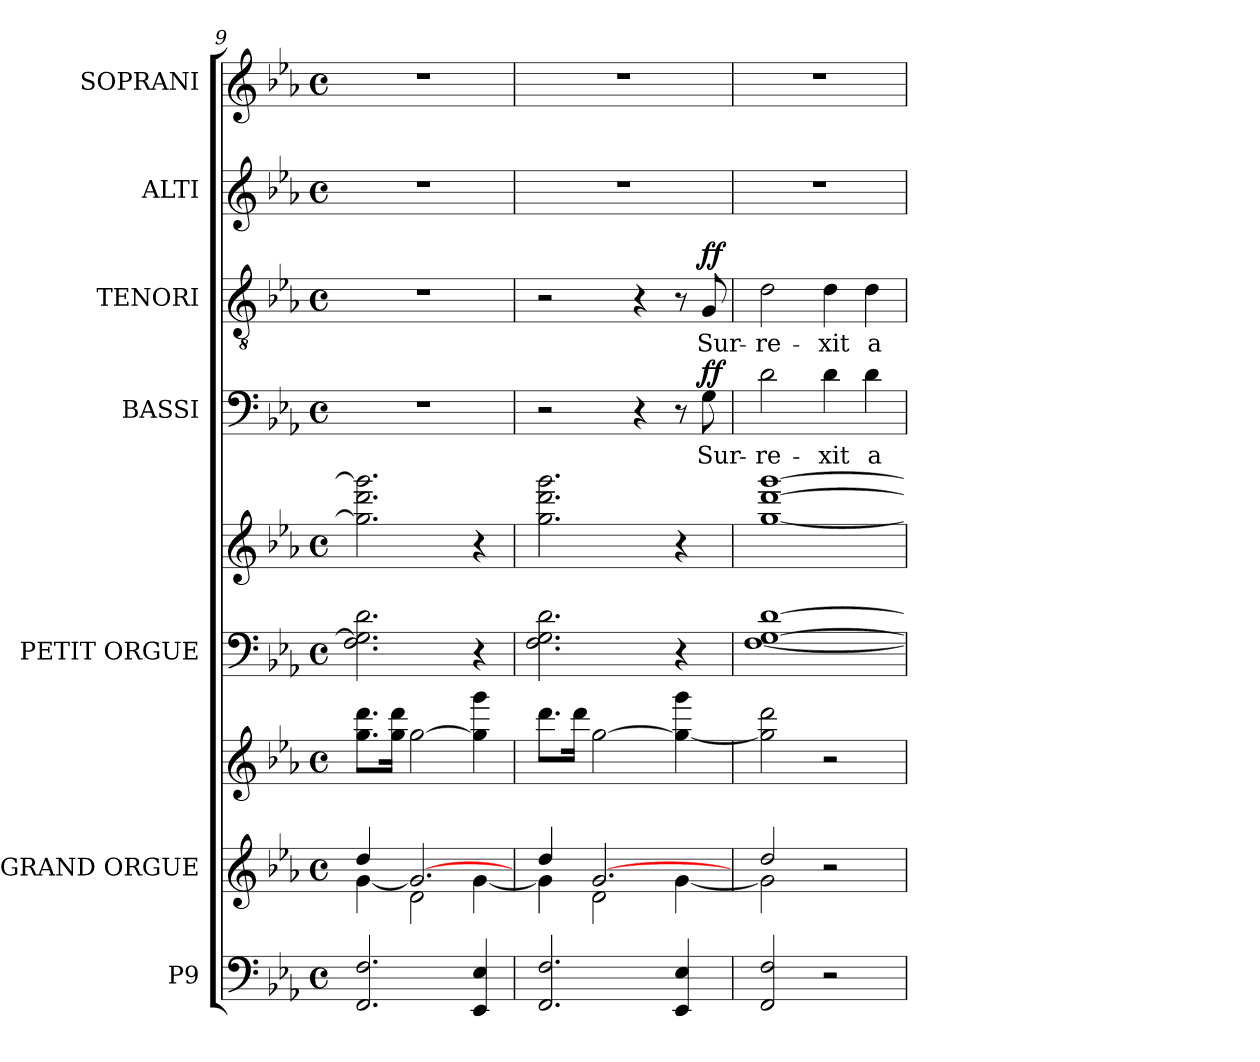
**kern	**kern	**kern	**kern	**kern	**kern	**text	**dynam	**kern	**text	**dynam	**kern	**kern
*part7	*part6	*part6	*part5	*part5	*part4	*part4	*part4	*part3	*part3	*part3	*part2	*part1
*staff9	*staff8	*staff7	*staff6	*staff5	*staff4	*staff4	*staff4	*staff3	*staff3	*staff3	*staff2	*staff1
*I"P9	*I"GRAND ORGUE	*	*I"PETIT ORGUE	*	*I"BASSI	*	*	*I"TENORI	*	*	*I"ALTI	*I"SOPRANI
*	*I'Org.	*	*I'Org.	*	*I'B.	*	*	*I'T.	*	*	*I'A.	*I'S.
*clefF4	*clefG2	*clefG2	*clefF4	*clefG2	*clefF4	*	*	*clefGv2	*	*	*clefG2	*clefG2
*	*	*	*	*	*	*	*	*ITrd7c12	*	*	*	*
*k[b-e-a-]	*k[b-e-a-]	*k[b-e-a-]	*k[b-e-a-]	*k[b-e-a-]	*k[b-e-a-]	*	*	*k[b-e-a-]	*	*	*k[b-e-a-]	*k[b-e-a-]
*E-:	*E-:	*E-:	*E-:	*E-:	*E-:	*	*	*E-:	*	*	*E-:	*E-:
*M4/4	*M4/4	*M4/4	*M4/4	*M4/4	*M4/4	*	*	*M4/4	*	*	*M4/4	*M4/4
*met(c)	*met(c)	*met(c)	*met(c)	*met(c)	*met(c)	*	*	*met(c)	*	*	*met(c)	*met(c)
=9	=9	=9	=9	=9	=9	=9	=9	=9	=9	=9	=9	=9
*	*^	*	*	*	*	*	*	*	*	*	*	*
2.FFi/ 2.Fi	4ddi/	[4gi\	8.ggi\ 8.dddiL	2.Fi\ 2.Gi] 2.di	2.ggi\] 2.dddi 2.gggi]	1r	.	.	1r	.	.	1r	1r
.	.	.	16ggi\ 16dddiJk	.	.	.	.	.	.	.	.	.	.
.	2.gi/_	2di\	[2ggi\	.	.	.	.	.	.	.	.	.	.
4EE-i/ 4E-i	.	[4gi\	4ggi\] 4gggi	4r	4r	.	.	.	.	.	.	.	.
=10	=10	=10	=10	=10	=10	=10	=10	=10	=10	=10	=10	=10	=10
2.FFi/ 2.Fi	4ddi/	4gi\]	8.dddi\L	2.Fi\ 2.Gi 2.di	2.ggi\ 2.dddi 2.gggi	2r	.	.	2r	.	.	1r	1r
.	.	.	16dddi\Jk	.	.	.	.	.	.	.	.	.	.
.	[2.gi/	2di\	[2ggi\	.	.	.	.	.	.	.	.	.	.
.	.	.	.	.	.	4r	.	.	4r	.	.	.	.
4EE-i/ 4E-i	.	[4gi\	4ggi\_ 4gggi	4r	4r	8r	.	.	8r	.	.	.	.
!	!	!	!	!	!	!	!LO:LY:b:color=#000000	!	!	!	!	!	!
!	!	!	!	!	!	!	!	!	!	!LO:LY:b:color=#000000	!	!	!
.	.	.	.	.	.	8Gi\	Sur-	ff	8GGi/	Sur-	ff	.	.
=11	=11	=11	=11	=11	=11	=11	=11	=11	=11	=11	=11	=11	=11
!	!	!	!	!	!	!	!LO:LY:b:color=#000000	!	!	!	!	!	!
!	!	!	!	!	!	!	!	!	!	!LO:LY:b:color=#000000	!	!	!
2FFi/ 2Fi	2ddi/	2gi\]	2ggi\] 2dddi	[1Fi [1Gi [1di	[1ggi [1dddi [1gggi	2di\	-re-	.	2Di\	-re-	.	1r	1r
!	!	!	!	!	!	!	!LO:LY:b:color=#000000	!	!	!	!	!	!
!	!	!	!	!	!	!	!	!	!	!LO:LY:b:color=#000000	!	!	!
2r	2r	2ryy	2r	.	.	4di\	-xit	.	4Di\	-xit	.	.	.
!	!	!	!	!	!	!	!LO:LY:b:color=#000000	!	!	!	!	!	!
!	!	!	!	!	!	!	!	!	!	!LO:LY:b:color=#000000	!	!	!
.	.	.	.	.	.	4di\	a	.	4Di\	a	.	.	.
*	*v	*v	*	*	*	*	*	*	*	*	*	*	*
=	=	=	=	=	=	=	=	=	=	=	=	=
*-	*-	*-	*-	*-	*-	*-	*-	*-	*-	*-	*-	*-
